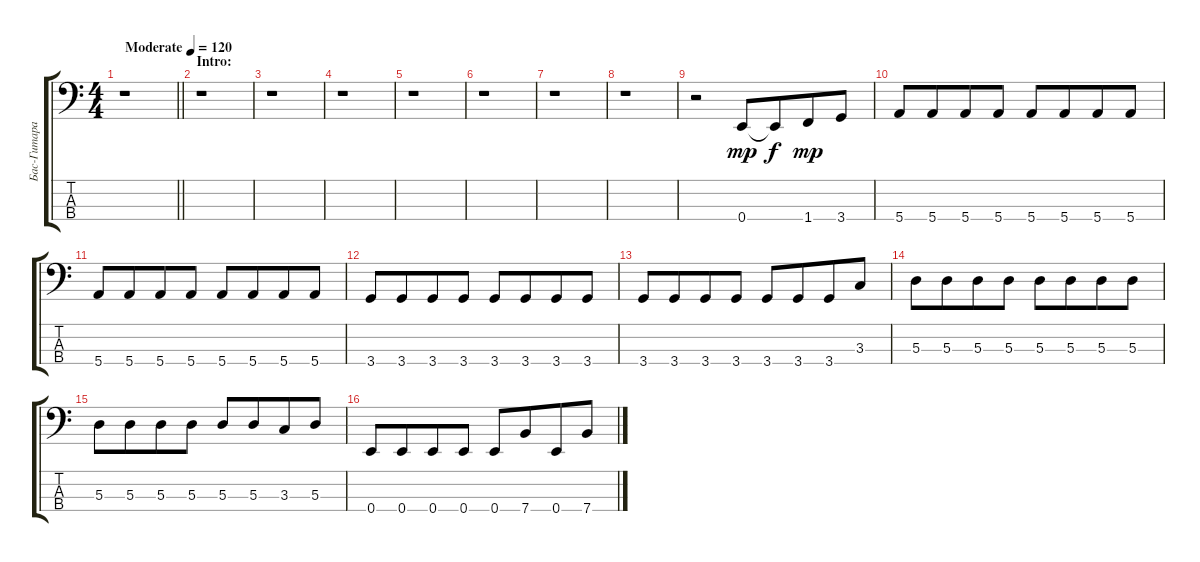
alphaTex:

\track ("Бас-Гитара" "Бас-Гитара") {instrument electricbassfinger}
\staff {score tabs}
\tuning (G2 D2 A1 E1) {hide}
\ts (4 4)
\tempo (120 "Moderate")
\clef f4
\barLineRight lightlight
\ks c
r.1{dy mp instrument electricbassfinger} |
\section ("" "Intro:")
r.1 |
r.1 |
r.1 |
r.1 |
r.1 |
r.1 |
r.1 |
r.2 0.4.8 0.4{t}.8{dy f beam merge} 1.4.8{dy mp} 3.4.8 |
5.4.8 5.4.8{beam merge} 5.4.8 5.4.8 5.4.8 5.4.8{beam merge} 5.4.8 5.4.8 |
5.4.8 5.4.8{beam merge} 5.4.8 5.4.8 5.4.8 5.4.8{beam merge} 5.4.8 5.4.8 |
3.4.8 3.4.8{beam merge} 3.4.8 3.4.8 3.4.8 3.4.8{beam merge} 3.4.8 3.4.8 |
3.4.8 3.4.8{beam merge} 3.4.8 3.4.8 3.4.8 3.4.8{beam merge} 3.4.8 3.3.8 |
5.3.8 5.3.8{beam merge} 5.3.8 5.3.8 5.3.8 5.3.8{beam merge} 5.3.8 5.3.8 |
5.3.8 5.3.8{beam merge} 5.3.8 5.3.8 5.3.8 5.3.8{beam merge} 3.3.8 5.3.8 |
0.4.8 0.4.8{beam merge} 0.4.8 0.4.8 0.4.8 7.4.8{beam merge} 0.4.8 7.4.8
